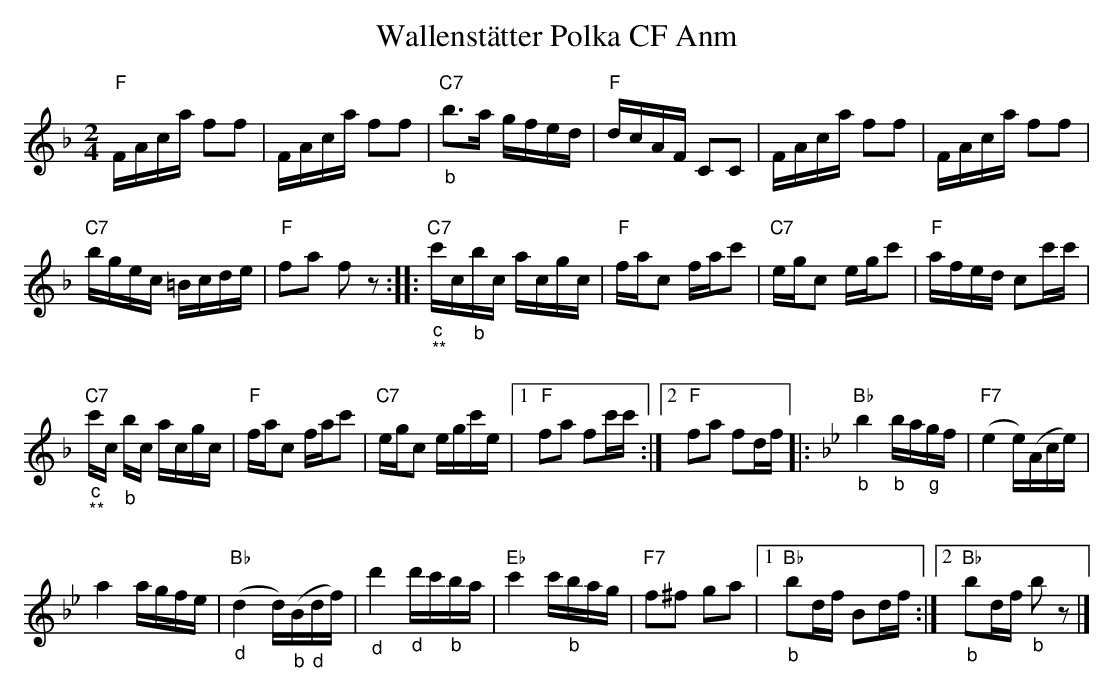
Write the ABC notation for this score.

X:1
T: Wallenstätter Polka CF Anm
M:2/4
L:1/16
K:F %%MIDI gchordon
"F"FAca f2f2 | FAca f2f2 | "C7""_b"b3a gfed | "F"dcAF C2C2 | FAca f2f2 | FAca f2f2 |
"" "C7"bgec =Bcde | "F"f2a2 f2z2 :: "C7""_c""_ **"c'c"_b"bc acgc | "F"fac2 fac'2 | "C7"egc2 egc'2 | "F"afed c2c'c' |
"" "C7""_c""_ **"c'c "_b"bc acgc | "F"fac2 fac'2 | "C7"egc2 egc'e |1 "F"f2a2 f2c'c' :|2 "F"f2a2 f2df |: [K:Bb] "Bb""_b"b4 "_b"ba"_g"gf | ("F7"e4 e)(Ace) |
a4 agfe |"" ("Bb""_d"d4 d)("_b"B"_d"df) | "_d"d'4 "_d"d'c'"_b"ba | "Eb"c'4 c'"_b"bag | "F7"f2^f2 g2a2 |1 "Bb""_b"b2df B2df :|2 "Bb""_b"b2df "_b"b2z2 |]
